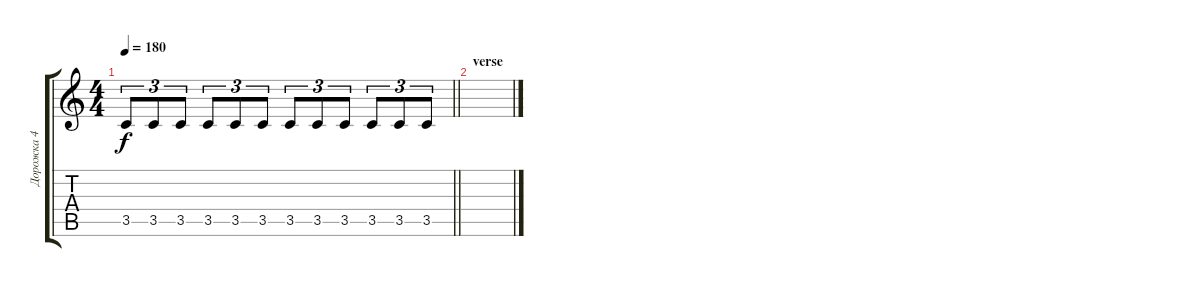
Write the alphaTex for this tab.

\track ("Дорожка 4" "Дорожка 4") {instrument distortionguitar}
\staff {score tabs}
\tuning (E4 B3 G3 D3 A2 E2) {hide}
\ts (4 4)
\tempo 180
\clef g2
\barLineRight lightlight
\ks c
3.5.8{tu (3 2) dy f} 3.5.8{tu (3 2)} 3.5.8{tu (3 2)} 3.5.8{tu (3 2)} 3.5.8{tu (3 2)} 3.5.8{tu (3 2)} 3.5.8{tu (3 2)} 3.5.8{tu (3 2)} 3.5.8{tu (3 2)} 3.5.8{tu (3 2)} 3.5.8{tu (3 2)} 3.5.8{tu (3 2)} |
\section ("" "verse")
